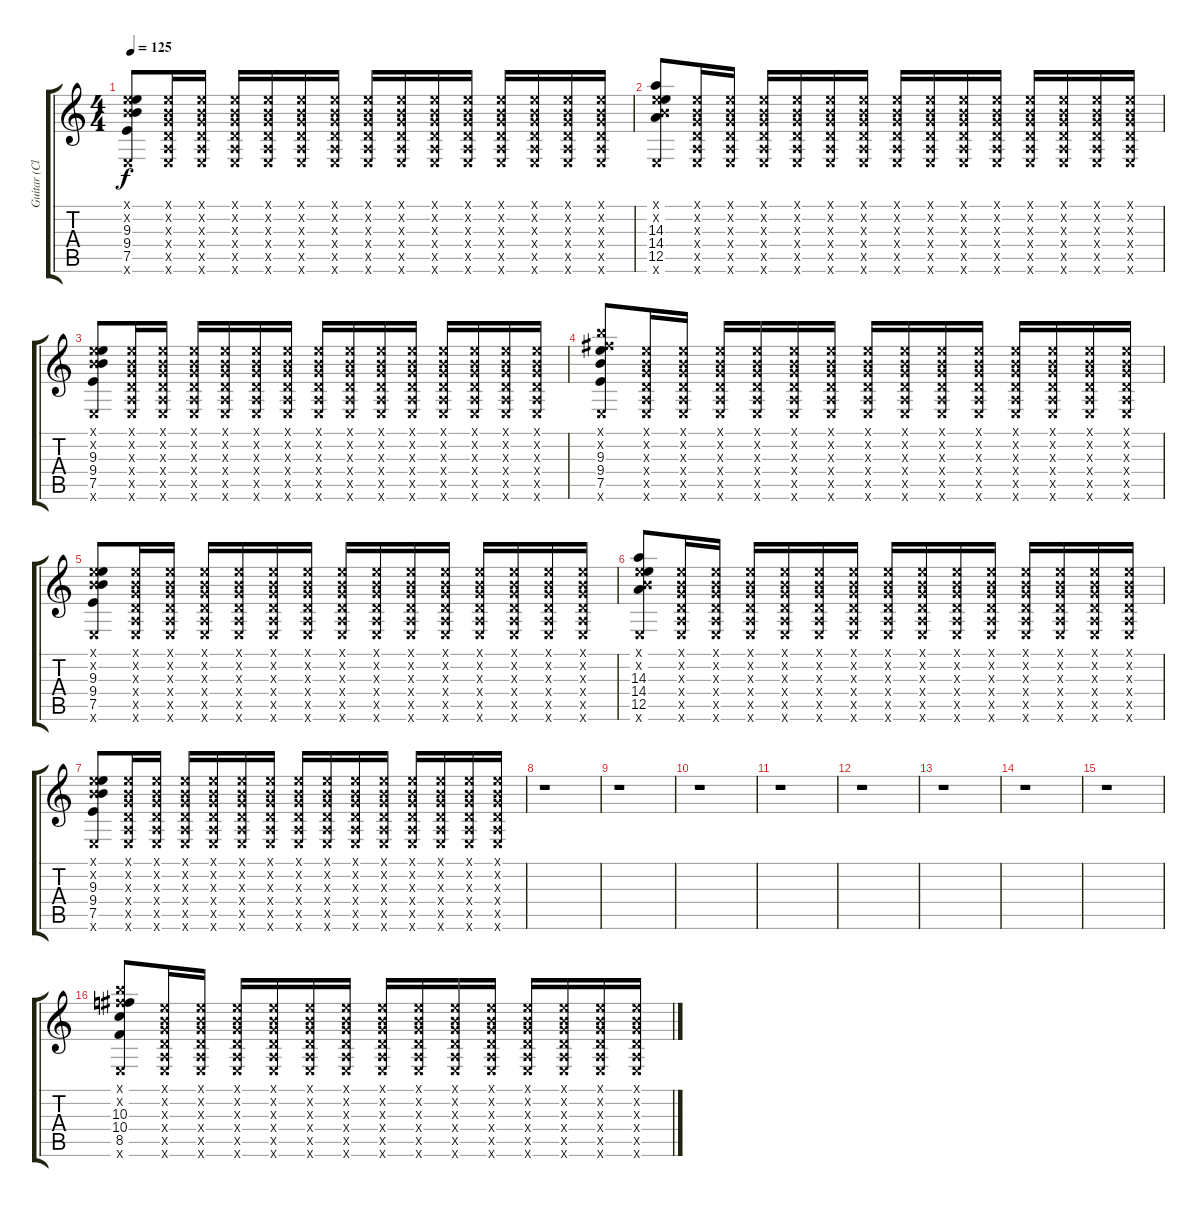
\track ("Guitar (Clean + Distortion)" "Guitar (Cl") {instrument distortionguitar}
\staff {score tabs}
\tuning (E4 B3 G3 D3 A2 E2) {hide}
\ts (4 4)
\tempo 125
\clef g2
\ks c
(0.1{x} 0.2{x} 9.3 9.4 7.5 0.6{x}).8{dy f} (0.1{x} 0.2{x} 0.3{x} 0.4{x} 0.5{x} 0.6{x}).16 (0.1{x} 0.2{x} 0.3{x} 0.4{x} 0.5{x} 0.6{x}).16 (0.1{x} 0.2{x} 0.3{x} 0.4{x} 0.5{x} 0.6{x}).16 (0.1{x} 0.2{x} 0.3{x} 0.4{x} 0.5{x} 0.6{x}).16 (0.1{x} 0.2{x} 0.3{x} 0.4{x} 0.5{x} 0.6{x}).16 (0.1{x} 0.2{x} 0.3{x} 0.4{x} 0.5{x} 0.6{x}).16 (0.1{x} 0.2{x} 0.3{x} 0.4{x} 0.5{x} 0.6{x}).16 (0.1{x} 0.2{x} 0.3{x} 0.4{x} 0.5{x} 0.6{x}).16 (0.1{x} 0.2{x} 0.3{x} 0.4{x} 0.5{x} 0.6{x}).16 (0.1{x} 0.2{x} 0.3{x} 0.4{x} 0.5{x} 0.6{x}).16 (0.1{x} 0.2{x} 0.3{x} 0.4{x} 0.5{x} 0.6{x}).16 (0.1{x} 0.2{x} 0.3{x} 0.4{x} 0.5{x} 0.6{x}).16 (0.1{x} 0.2{x} 0.3{x} 0.4{x} 0.5{x} 0.6{x}).16 (0.1{x} 0.2{x} 0.3{x} 0.4{x} 0.5{x} 0.6{x}).16 |
(0.1{x} 0.2{x} 14.3 14.4 12.5 0.6{x}).8 (0.1{x} 0.2{x} 0.3{x} 0.4{x} 0.5{x} 0.6{x}).16 (0.1{x} 0.2{x} 0.3{x} 0.4{x} 0.5{x} 0.6{x}).16 (0.1{x} 0.2{x} 0.3{x} 0.4{x} 0.5{x} 0.6{x}).16 (0.1{x} 0.2{x} 0.3{x} 0.4{x} 0.5{x} 0.6{x}).16 (0.1{x} 0.2{x} 0.3{x} 0.4{x} 0.5{x} 0.6{x}).16 (0.1{x} 0.2{x} 0.3{x} 0.4{x} 0.5{x} 0.6{x}).16 (0.1{x} 0.2{x} 0.3{x} 0.4{x} 0.5{x} 0.6{x}).16 (0.1{x} 0.2{x} 0.3{x} 0.4{x} 0.5{x} 0.6{x}).16 (0.1{x} 0.2{x} 0.3{x} 0.4{x} 0.5{x} 0.6{x}).16 (0.1{x} 0.2{x} 0.3{x} 0.4{x} 0.5{x} 0.6{x}).16 (0.1{x} 0.2{x} 0.3{x} 0.4{x} 0.5{x} 0.6{x}).16 (0.1{x} 0.2{x} 0.3{x} 0.4{x} 0.5{x} 0.6{x}).16 (0.1{x} 0.2{x} 0.3{x} 0.4{x} 0.5{x} 0.6{x}).16 (0.1{x} 0.2{x} 0.3{x} 0.4{x} 0.5{x} 0.6{x}).16 |
(0.1{x} 0.2{x} 9.3 9.4 7.5 0.6{x}).8 (0.1{x} 0.2{x} 0.3{x} 0.4{x} 0.5{x} 0.6{x}).16 (0.1{x} 0.2{x} 0.3{x} 0.4{x} 0.5{x} 0.6{x}).16 (0.1{x} 0.2{x} 0.3{x} 0.4{x} 0.5{x} 0.6{x}).16 (0.1{x} 0.2{x} 0.3{x} 0.4{x} 0.5{x} 0.6{x}).16 (0.1{x} 0.2{x} 0.3{x} 0.4{x} 0.5{x} 0.6{x}).16 (0.1{x} 0.2{x} 0.3{x} 0.4{x} 0.5{x} 0.6{x}).16 (0.1{x} 0.2{x} 0.3{x} 0.4{x} 0.5{x} 0.6{x}).16 (0.1{x} 0.2{x} 0.3{x} 0.4{x} 0.5{x} 0.6{x}).16 (0.1{x} 0.2{x} 0.3{x} 0.4{x} 0.5{x} 0.6{x}).16 (0.1{x} 0.2{x} 0.3{x} 0.4{x} 0.5{x} 0.6{x}).16 (0.1{x} 0.2{x} 0.3{x} 0.4{x} 0.5{x} 0.6{x}).16 (0.1{x} 0.2{x} 0.3{x} 0.4{x} 0.5{x} 0.6{x}).16 (0.1{x} 0.2{x} 0.3{x} 0.4{x} 0.5{x} 0.6{x}).16 (0.1{x} 0.2{x} 0.3{x} 0.4{x} 0.5{x} 0.6{x}).16 |
(7.1{x} 7.2{x} 9.3 9.4 7.5 0.6{x}).8{volume 11 instrument distortionguitar} (0.1{x} 0.2{x} 0.3{x} 0.4{x} 0.5{x} 0.6{x}).16 (0.1{x} 0.2{x} 0.3{x} 0.4{x} 0.5{x} 0.6{x}).16 (0.1{x} 0.2{x} 0.3{x} 0.4{x} 0.5{x} 0.6{x}).16 (0.1{x} 0.2{x} 0.3{x} 0.4{x} 0.5{x} 0.6{x}).16 (0.1{x} 0.2{x} 0.3{x} 0.4{x} 0.5{x} 0.6{x}).16 (0.1{x} 0.2{x} 0.3{x} 0.4{x} 0.5{x} 0.6{x}).16 (0.1{x} 0.2{x} 0.3{x} 0.4{x} 0.5{x} 0.6{x}).16 (0.1{x} 0.2{x} 0.3{x} 0.4{x} 0.5{x} 0.6{x}).16 (0.1{x} 0.2{x} 0.3{x} 0.4{x} 0.5{x} 0.6{x}).16 (0.1{x} 0.2{x} 0.3{x} 0.4{x} 0.5{x} 0.6{x}).16 (0.1{x} 0.2{x} 0.3{x} 0.4{x} 0.5{x} 0.6{x}).16 (0.1{x} 0.2{x} 0.3{x} 0.4{x} 0.5{x} 0.6{x}).16 (0.1{x} 0.2{x} 0.3{x} 0.4{x} 0.5{x} 0.6{x}).16 (0.1{x} 0.2{x} 0.3{x} 0.4{x} 0.5{x} 0.6{x}).16 |
(0.1{x} 0.2{x} 9.3 9.4 7.5 0.6{x}).8 (0.1{x} 0.2{x} 0.3{x} 0.4{x} 0.5{x} 0.6{x}).16 (0.1{x} 0.2{x} 0.3{x} 0.4{x} 0.5{x} 0.6{x}).16 (0.1{x} 0.2{x} 0.3{x} 0.4{x} 0.5{x} 0.6{x}).16 (0.1{x} 0.2{x} 0.3{x} 0.4{x} 0.5{x} 0.6{x}).16 (0.1{x} 0.2{x} 0.3{x} 0.4{x} 0.5{x} 0.6{x}).16 (0.1{x} 0.2{x} 0.3{x} 0.4{x} 0.5{x} 0.6{x}).16 (0.1{x} 0.2{x} 0.3{x} 0.4{x} 0.5{x} 0.6{x}).16 (0.1{x} 0.2{x} 0.3{x} 0.4{x} 0.5{x} 0.6{x}).16 (0.1{x} 0.2{x} 0.3{x} 0.4{x} 0.5{x} 0.6{x}).16 (0.1{x} 0.2{x} 0.3{x} 0.4{x} 0.5{x} 0.6{x}).16 (0.1{x} 0.2{x} 0.3{x} 0.4{x} 0.5{x} 0.6{x}).16 (0.1{x} 0.2{x} 0.3{x} 0.4{x} 0.5{x} 0.6{x}).16 (0.1{x} 0.2{x} 0.3{x} 0.4{x} 0.5{x} 0.6{x}).16 (0.1{x} 0.2{x} 0.3{x} 0.4{x} 0.5{x} 0.6{x}).16 |
(0.1{x} 0.2{x} 14.3 14.4 12.5 0.6{x}).8 (0.1{x} 0.2{x} 0.3{x} 0.4{x} 0.5{x} 0.6{x}).16 (0.1{x} 0.2{x} 0.3{x} 0.4{x} 0.5{x} 0.6{x}).16 (0.1{x} 0.2{x} 0.3{x} 0.4{x} 0.5{x} 0.6{x}).16 (0.1{x} 0.2{x} 0.3{x} 0.4{x} 0.5{x} 0.6{x}).16 (0.1{x} 0.2{x} 0.3{x} 0.4{x} 0.5{x} 0.6{x}).16 (0.1{x} 0.2{x} 0.3{x} 0.4{x} 0.5{x} 0.6{x}).16 (0.1{x} 0.2{x} 0.3{x} 0.4{x} 0.5{x} 0.6{x}).16 (0.1{x} 0.2{x} 0.3{x} 0.4{x} 0.5{x} 0.6{x}).16 (0.1{x} 0.2{x} 0.3{x} 0.4{x} 0.5{x} 0.6{x}).16 (0.1{x} 0.2{x} 0.3{x} 0.4{x} 0.5{x} 0.6{x}).16 (0.1{x} 0.2{x} 0.3{x} 0.4{x} 0.5{x} 0.6{x}).16 (0.1{x} 0.2{x} 0.3{x} 0.4{x} 0.5{x} 0.6{x}).16 (0.1{x} 0.2{x} 0.3{x} 0.4{x} 0.5{x} 0.6{x}).16 (0.1{x} 0.2{x} 0.3{x} 0.4{x} 0.5{x} 0.6{x}).16 |
(0.1{x} 0.2{x} 9.3 9.4 7.5 0.6{x}).8 (0.1{x} 0.2{x} 0.3{x} 0.4{x} 0.5{x} 0.6{x}).16 (0.1{x} 0.2{x} 0.3{x} 0.4{x} 0.5{x} 0.6{x}).16 (0.1{x} 0.2{x} 0.3{x} 0.4{x} 0.5{x} 0.6{x}).16 (0.1{x} 0.2{x} 0.3{x} 0.4{x} 0.5{x} 0.6{x}).16 (0.1{x} 0.2{x} 0.3{x} 0.4{x} 0.5{x} 0.6{x}).16 (0.1{x} 0.2{x} 0.3{x} 0.4{x} 0.5{x} 0.6{x}).16 (0.1{x} 0.2{x} 0.3{x} 0.4{x} 0.5{x} 0.6{x}).16 (0.1{x} 0.2{x} 0.3{x} 0.4{x} 0.5{x} 0.6{x}).16 (0.1{x} 0.2{x} 0.3{x} 0.4{x} 0.5{x} 0.6{x}).16 (0.1{x} 0.2{x} 0.3{x} 0.4{x} 0.5{x} 0.6{x}).16 (0.1{x} 0.2{x} 0.3{x} 0.4{x} 0.5{x} 0.6{x}).16 (0.1{x} 0.2{x} 0.3{x} 0.4{x} 0.5{x} 0.6{x}).16 (0.1{x} 0.2{x} 0.3{x} 0.4{x} 0.5{x} 0.6{x}).16 (0.1{x} 0.2{x} 0.3{x} 0.4{x} 0.5{x} 0.6{x}).16 |
r.1 |
r.1 |
r.1 |
r.1 |
r.1 |
r.1 |
r.1 |
r.1 |
(7.1{x} 7.2{x} 10.3 10.4 8.5 0.6{x}).8{volume 11 instrument distortionguitar} (0.1{x} 0.2{x} 0.3{x} 0.4{x} 0.5{x} 0.6{x}).16 (0.1{x} 0.2{x} 0.3{x} 0.4{x} 0.5{x} 0.6{x}).16 (0.1{x} 0.2{x} 0.3{x} 0.4{x} 0.5{x} 0.6{x}).16 (0.1{x} 0.2{x} 0.3{x} 0.4{x} 0.5{x} 0.6{x}).16 (0.1{x} 0.2{x} 0.3{x} 0.4{x} 0.5{x} 0.6{x}).16 (0.1{x} 0.2{x} 0.3{x} 0.4{x} 0.5{x} 0.6{x}).16 (0.1{x} 0.2{x} 0.3{x} 0.4{x} 0.5{x} 0.6{x}).16 (0.1{x} 0.2{x} 0.3{x} 0.4{x} 0.5{x} 0.6{x}).16 (0.1{x} 0.2{x} 0.3{x} 0.4{x} 0.5{x} 0.6{x}).16 (0.1{x} 0.2{x} 0.3{x} 0.4{x} 0.5{x} 0.6{x}).16 (0.1{x} 0.2{x} 0.3{x} 0.4{x} 0.5{x} 0.6{x}).16 (0.1{x} 0.2{x} 0.3{x} 0.4{x} 0.5{x} 0.6{x}).16 (0.1{x} 0.2{x} 0.3{x} 0.4{x} 0.5{x} 0.6{x}).16 (0.1{x} 0.2{x} 0.3{x} 0.4{x} 0.5{x} 0.6{x}).16
